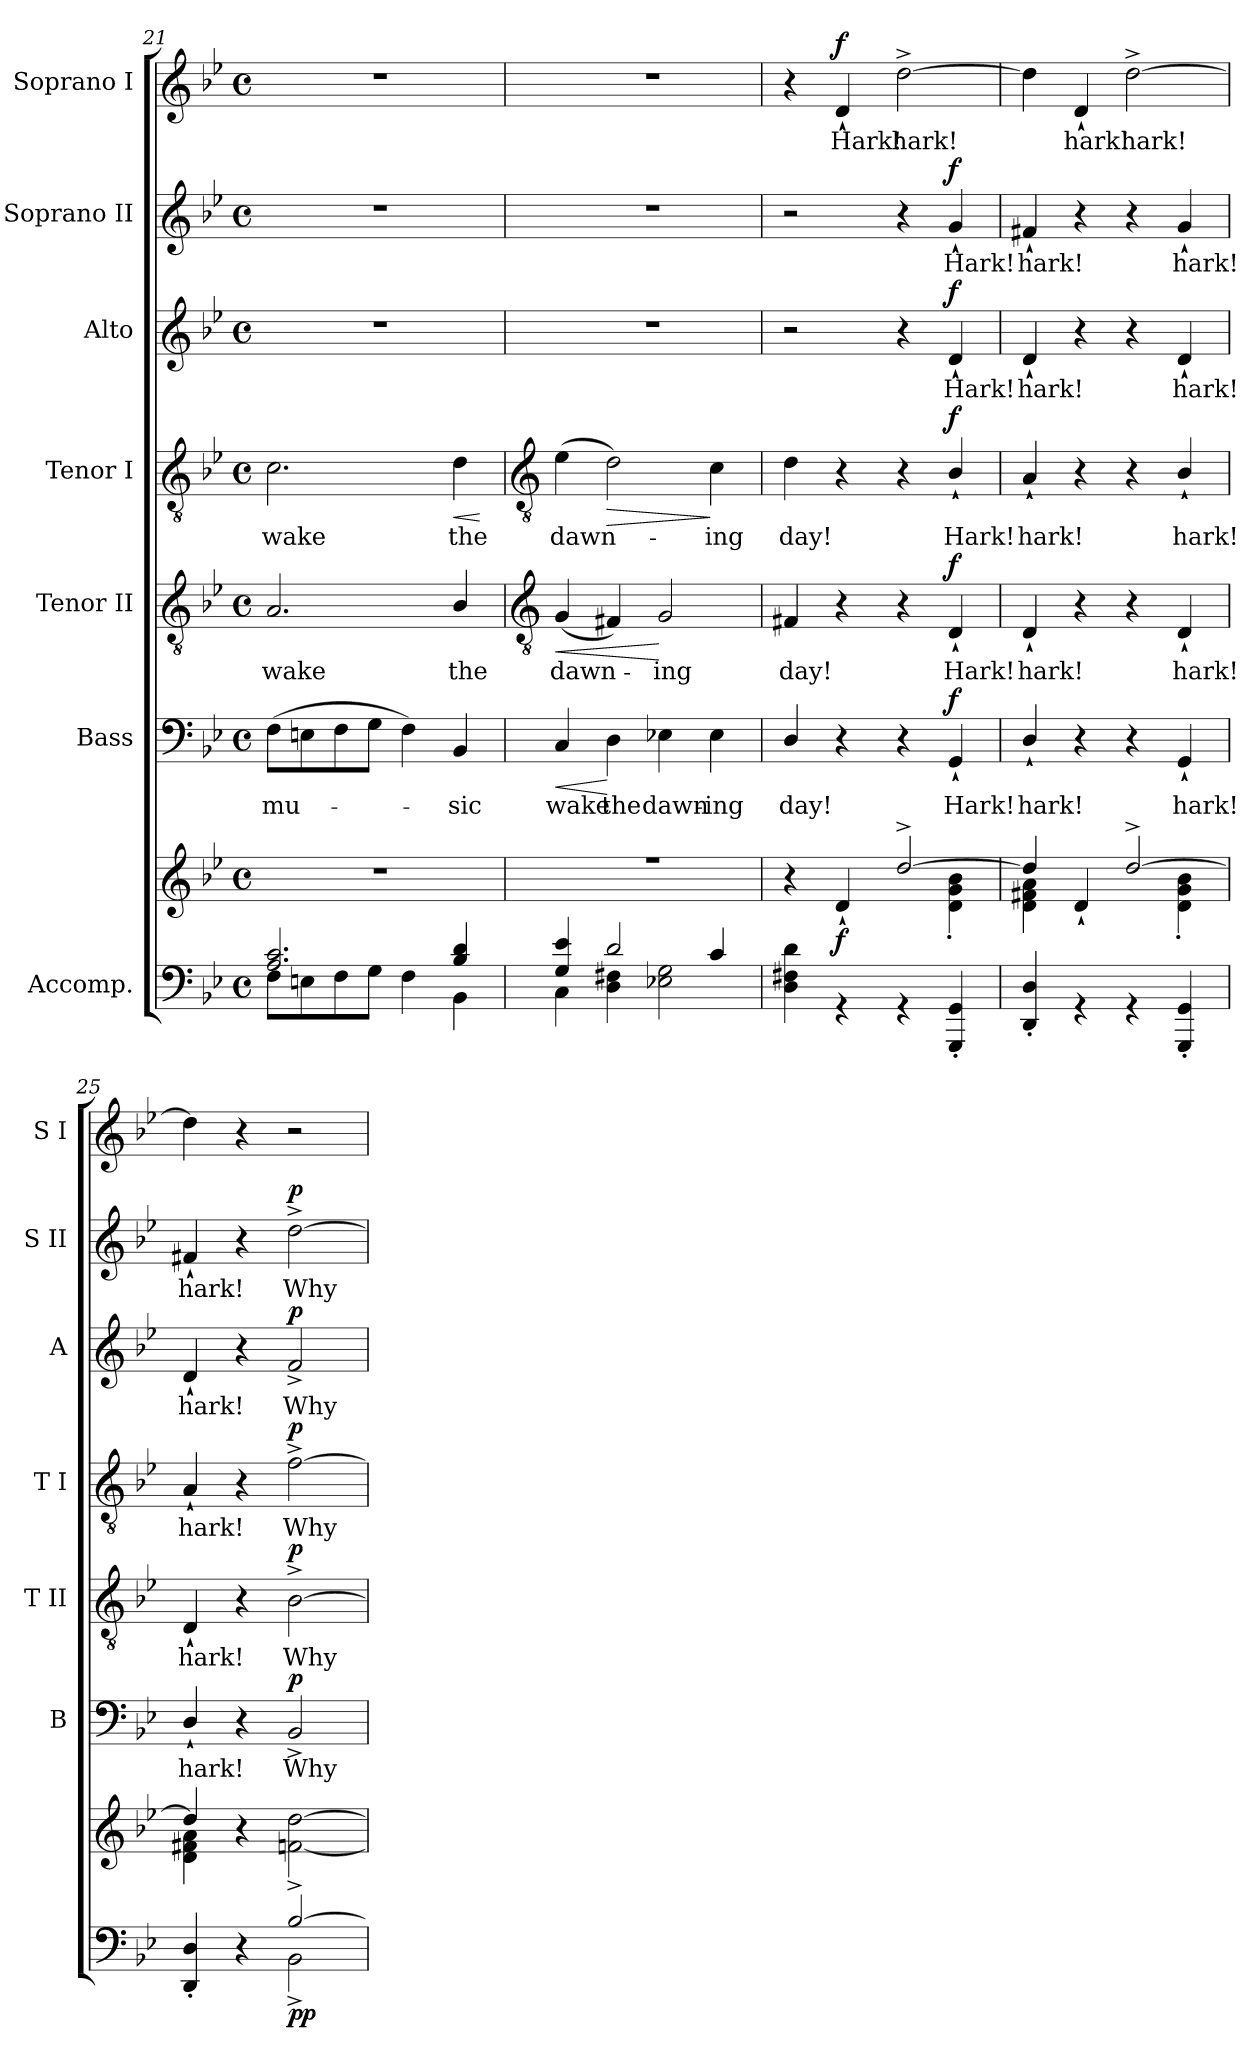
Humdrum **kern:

**kern	**kern	**dynam	**kern	**text	**dynam	**kern	**text	**dynam	**kern	**text	**dynam	**kern	**text	**dynam	**kern	**text	**dynam	**kern	**text	**dynam
*part7	*part7	*part7	*part6	*part6	*part6	*part5	*part5	*part5	*part4	*part4	*part4	*part3	*part3	*part3	*part2	*part2	*part2	*part1	*part1	*part1
*staff8	*staff7	*staff7/8	*staff6	*staff6	*staff6	*staff5	*staff5	*staff5	*staff4	*staff4	*staff4	*staff3	*staff3	*staff3	*staff2	*staff2	*staff2	*staff1	*staff1	*staff1
*I"Accomp.	*	*	*I"Bass	*	*	*I"Tenor II	*	*	*I"Tenor I	*	*	*I"Alto	*	*	*I"Soprano II	*	*	*I"Soprano I	*	*
*	*	*	*I'B	*	*	*I'T II	*	*	*I'T I	*	*	*I'A	*	*	*I'S II	*	*	*I'S I	*	*
*clefF4	*clefG2	*	*clefF4	*	*	*clefGv2	*	*	*clefGv2	*	*	*clefG2	*	*	*clefG2	*	*	*clefG2	*	*
*k[b-e-]	*k[b-e-]	*	*k[b-e-]	*	*	*k[b-e-]	*	*	*k[b-e-]	*	*	*k[b-e-]	*	*	*k[b-e-]	*	*	*k[b-e-]	*	*
*B-:	*B-:	*	*B-:	*	*	*B-:	*	*	*B-:	*	*	*B-:	*	*	*B-:	*	*	*B-:	*	*
*M4/4	*M4/4	*	*M4/4	*	*	*M4/4	*	*	*M4/4	*	*	*M4/4	*	*	*M4/4	*	*	*M4/4	*	*
*met(c)	*met(c)	*	*met(c)	*	*	*met(c)	*	*	*met(c)	*	*	*met(c)	*	*	*met(c)	*	*	*met(c)	*	*
=21	=21	=21	=21	=21	=21	=21	=21	=21	=21	=21	=21	=21	=21	=21	=21	=21	=21	=21	=21	=21
*^	*^	*	*	*	*	*	*	*	*	*	*	*	*	*	*	*	*	*	*	*
!	!	!	!	!	!	!LO:LY:b	!	!	!LO:LY:b	!	!	!LO:LY:b	!	!	!	!	!	!	!	!	!	!
2.A/ 2.c/	8F\L	1r	1ryy	.	(>8FL	mu-	.	2.A	wake	.	2.c	wake	.	1r	.	.	1r	.	.	1r	.	.
.	8En\	.	.	.	8En	.	.	.	.	.	.	.	.	.	.	.	.	.	.	.	.	.
.	8F\	.	.	.	8F	.	.	.	.	.	.	.	.	.	.	.	.	.	.	.	.	.
.	8G\J	.	.	.	8GJ	.	.	.	.	.	.	.	.	.	.	.	.	.	.	.	.	.
.	4F\	.	.	.	4F)	.	.	.	.	.	.	.	.	.	.	.	.	.	.	.	.	.
!	!	!	!	!	!	!LO:LY:b	!	!	!LO:LY:b	!	!	!LO:LY:b	!LO:HP:b	!	!	!	!	!	!	!	!	!
4B-/ 4d/	4BB-\	.	.	.	4BB-	sic	.	4B-/	the	.	4d	the	<	.	.	.	.	.	.	.	.	.
*v	*v	*	*	*	*	*	*	*	*	*	*	*	*	*	*	*	*	*	*	*	*	*
*	*v	*v	*	*	*	*	*	*	*	*	*	*	*	*	*	*	*	*	*	*	*
.	.	.	.	.	.	.	.	.	.	.	[	.	.	.	.	.	.	.	.	.
!!LO:LB:g=z
=22	=22	=22	=22	=22	=22	=22	=22	=22	=22	=22	=22	=22	=22	=22	=22	=22	=22	=22	=22	=22
*	*	*	*	*	*	*clefGv2	*	*	*clefGv2	*	*	*	*	*	*	*	*	*	*	*
*^	*^	*	*	*	*	*	*	*	*	*	*	*	*	*	*	*	*	*	*	*
!	!	!	!	!	!	!LO:LY:b	!LO:HP:b	!	!LO:LY:b	!LO:HP:b	!	!LO:LY:b	!	!	!	!	!	!	!	!	!	!
4G/ 4e-/	4C\	1r	1ryy	.	4C	wake	<	(<4G	dawn-	<	(>4e-	dawn-	.	1r	.	.	1r	.	.	1r	.	.
!	!	!	!	!	!	!LO:LY:b	!	!	!	!	!	!	!LO:HP:b	!	!	!	!	!	!	!	!	!
2d/	4D\ 4F#X\	.	.	.	4D	the	[	4F#X)	.	.	2d)	.	>	.	.	.	.	.	.	.	.	.
!	!	!	!	!	!	!LO:LY:b	!	!	!LO:LY:b	!	!	!	!	!	!	!	!	!	!	!	!	!
.	2E-X\ 2G\	.	.	.	4E-X	dawn-	.	2G	ing	[	.	.	.	.	.	.	.	.	.	.	.	.
!	!	!	!	!	!	!LO:LY:b	!	!	!	!	!	!LO:LY:b	!	!	!	!	!	!	!	!	!	!
4c/	.	.	.	.	4E-	-ing	.	.	.	.	4c	ing	]	.	.	.	.	.	.	.	.	.
=23	=23	=23	=23	=23	=23	=23	=23	=23	=23	=23	=23	=23	=23	=23	=23	=23	=23	=23	=23	=23	=23	=23
!	!	!	!	!	!	!LO:LY:b	!	!	!LO:LY:b	!	!	!LO:LY:b	!	!	!	!	!	!	!	!	!	!
1ryy	4D\ 4F#X\ 4d\	4r	2.ryy	.	4D/	day!	.	4F#X	day!	.	4d	day!	.	2r	.	.	2r	.	.	4r	.	.
!	!	!	!	!LO:DY:b	!	!	!	!	!	!	!	!	!	!	!	!	!	!	!	!	!LO:LY:b	!LO:DY:b
.	4r	4d`	.	f	4r	.	.	4r	.	.	4r	.	.	.	.	.	.	.	.	4d`	Hark!	f
!	!	!	!	!	!	!	!	!	!	!	!	!	!	!	!	!	!	!	!	!	!LO:LY:b	!
.	4r	[2dd^/	.	.	4r	.	.	4r	.	.	4r	.	.	4r	.	.	4r	.	.	[2dd^	hark!	.
!	!	!	!	!	!	!LO:LY:b	!LO:DY:b	!	!LO:LY:b	!LO:DY:b	!	!LO:LY:b	!LO:DY:b	!	!LO:LY:b	!LO:DY:b	!	!LO:LY:b	!LO:DY:b	!	!	!
.	4GGG/' 4GG/'	.	4d\' 4g\' 4b-\'	.	4GG`	Hark!	f	4D`	Hark!	f	4B-`/	Hark!	f	4d`	Hark!	f	4g`	Hark!	f	.	.	.
=24	=24	=24	=24	=24	=24	=24	=24	=24	=24	=24	=24	=24	=24	=24	=24	=24	=24	=24	=24	=24	=24	=24
!	!	!	!	!	!	!LO:LY:b	!	!	!LO:LY:b	!	!	!LO:LY:b	!	!	!LO:LY:b	!	!	!LO:LY:b	!	!	!	!
1ryy	4DD/' 4D/'	4dd/]	4d\ 4f#X\ 4a\	.	4D`/	hark!	.	4D`	hark!	.	4A`	hark!	.	4d`	hark!	.	4f#X`	hark!	.	4dd]	.	.
!	!	!	!	!	!	!	!	!	!	!	!	!	!	!	!	!	!	!	!	!	!LO:LY:b	!
.	4r	4d`	2ryy	.	4r	.	.	4r	.	.	4r	.	.	4r	.	.	4r	.	.	4d`	hark!	.
!	!	!	!	!	!	!	!	!	!	!	!	!	!	!	!	!	!	!	!	!	!LO:LY:b	!
.	4r	[2dd^/	.	.	4r	.	.	4r	.	.	4r	.	.	4r	.	.	4r	.	.	[2dd^	hark!	.
!	!	!	!	!	!	!LO:LY:b	!	!	!LO:LY:b	!	!	!LO:LY:b	!	!	!LO:LY:b	!	!	!LO:LY:b	!	!	!	!
.	4GGG/' 4GG/'	.	4d\' 4g\' 4b-\'	.	4GG`	hark!	.	4D`	hark!	.	4B-`/	hark!	.	4d`	hark!	.	4g`	hark!	.	.	.	.
=25	=25	=25	=25	=25	=25	=25	=25	=25	=25	=25	=25	=25	=25	=25	=25	=25	=25	=25	=25	=25	=25	=25
!	!	!	!	!	!	!LO:LY:b	!	!	!LO:LY:b	!	!	!LO:LY:b	!	!	!LO:LY:b	!	!	!LO:LY:b	!	!	!	!
2ryy	4DD/' 4D/'	4dd/]	4d\ 4f#X\ 4a\	.	4D`/	hark!	.	4D`	hark!	.	4A`	hark!	.	4d`	hark!	.	4f#X`	hark!	.	4dd]	.	.
.	4r	4r	4ryy	.	4r	.	.	4r	.	.	4r	.	.	4r	.	.	4r	.	.	4r	.	.
!	!	!	!	!LO:DY:b=2	!	!LO:LY:b	!	!	!LO:LY:b	!	!	!LO:LY:b	!	!	!LO:LY:b	!	!	!LO:LY:b	!	!	!	!
!	!	!	!	!LO:DY:n=1:b	!	!	!LO:DY:b	!	!	!LO:DY:b	!	!	!LO:DY:b	!	!	!LO:DY:b	!	!	!LO:DY:b	!	!	!
[2B-^/	2BB-^\	2ryy	[2fn\ [2dd\	p p	2BB-^	Why	p	[2B-^	Why	p	[2f^	Why	p	2f^	Why	p	[2dd^	Why	p	2r	.	.
*v	*v	*	*	*	*	*	*	*	*	*	*	*	*	*	*	*	*	*	*	*	*	*
*	*v	*v	*	*	*	*	*	*	*	*	*	*	*	*	*	*	*	*	*	*	*
=	=	=	=	=	=	=	=	=	=	=	=	=	=	=	=	=	=	=	=	=
*-	*-	*-	*-	*-	*-	*-	*-	*-	*-	*-	*-	*-	*-	*-	*-	*-	*-	*-	*-	*-
